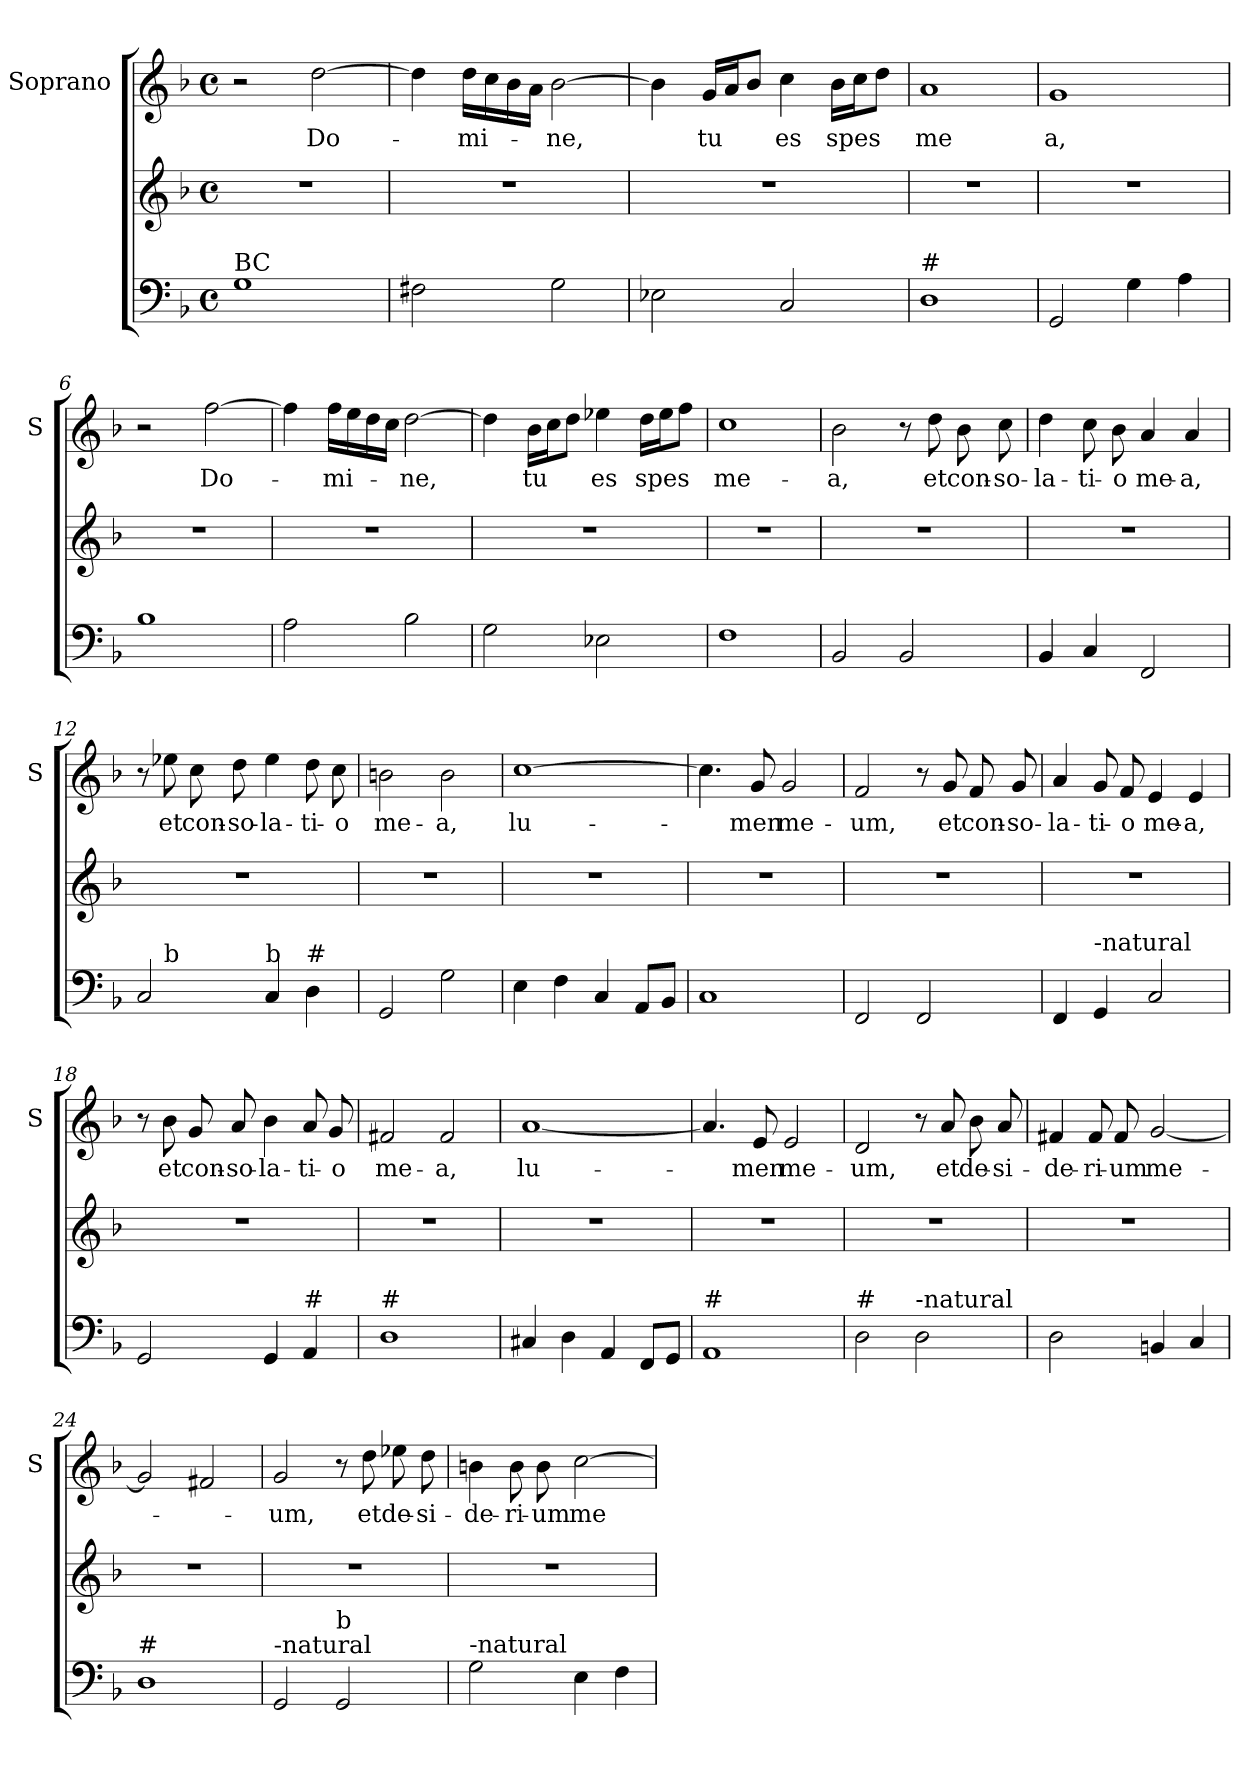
**kern	**kern	**kern	**text
*part2	*part2	*part1	*part1
*staff3	*staff2	*staff1	*staff1
*	*	*I"Soprano	*
*	*	*I'S	*
*clefF4	*clefG2	*clefG2	*
*k[b-]	*k[b-]	*k[b-]	*
*F:	*F:	*F:	*
*M4/4	*M4/4	*M4/4	*
*met(c)	*met(c)	*met(c)	*
=1	=1	=1	=1
!LO:TX:a:t=BC	!	!	!
1G	1r	2r	.
!	!	!	!LO:LY:b
.	.	[2dd\	Do-
=2	=2	=2	=2
2F#X\	1r	4dd\]	.
!	!	!	!LO:LY:b
.	.	16dd\LL	-mi-
.	.	16cc\	.
.	.	16b-\	.
.	.	16a\JJ	.
!	!	!	!LO:LY:b
2G\	.	[2b-\	-ne,
=3	=3	=3	=3
2E-X\	1r	4b-\]	.
!	!	!	!LO:LY:b
.	.	16g/LL	tu
.	.	16a/J	.
.	.	8b-/J	.
!	!	!	!LO:LY:b
2C/	.	4cc\	es
!	!	!	!LO:LY:b
.	.	16b-\LL	spes
.	.	16cc\J	.
.	.	8dd\J	.
=4	=4	=4	=4
!LO:TX:a:t=#	!	!	!
!	!	!	!LO:LY:b
1D	1r	1a	me
=5	=5	=5	=5
!	!	!	!LO:LY:b
2GG/	1r	1g	a,
4G\	.	.	.
4A\	.	.	.
!!LO:LB:g=z
=6	=6	=6	=6
1B-	1r	2r	.
!	!	!	!LO:LY:b
.	.	[2ff\	Do-
=7	=7	=7	=7
2A\	1r	4ff\]	.
!	!	!	!LO:LY:b
.	.	16ff\LL	-mi-
.	.	16ee\	.
.	.	16dd\	.
.	.	16cc\JJ	.
!	!	!	!LO:LY:b
2B-\	.	[2dd\	-ne,
=8	=8	=8	=8
2G\	1r	4dd\]	.
!	!	!	!LO:LY:b
.	.	16b-\LL	tu
.	.	16cc\J	.
.	.	8dd\J	.
!	!	!	!LO:LY:b
2E-X\	.	4ee-X\	es
!	!	!	!LO:LY:b
.	.	16dd\LL	spes
.	.	16ee-\J	.
.	.	8ff\J	.
=9	=9	=9	=9
!	!	!	!LO:LY:b
1F	1r	1cc	me-
=10	=10	=10	=10
!	!	!	!LO:LY:b
2BB-/	1r	2b-\	-a,
2BB-/	.	8r	.
!	!	!	!LO:LY:b
.	.	8dd\	et
!	!	!	!LO:LY:b
.	.	8b-\	con-
!	!	!	!LO:LY:b
.	.	8cc\	-so-
!!LO:LB:g=z
=11	=11	=11	=11
!	!	!	!LO:LY:b
4BB-/	1r	4dd\	-la-
!	!	!	!LO:LY:b
4C/	.	8cc\	-ti-
!	!	!	!LO:LY:b
.	.	8b-\	-o
!	!	!	!LO:LY:b
2FF/	.	4a/	me-
!	!	!	!LO:LY:b
.	.	4a/	-a,
=12	=12	=12	=12
*^	*	*	*
2C/	8ryy	1r	8r	.
!	!LO:TX:a:t=b	!	!	!
!	!	!	!	!LO:LY:b
.	2..ryy	.	8ee-X\	et
!	!	!	!	!LO:LY:b
.	.	.	8cc\	con-
!	!	!	!	!LO:LY:b
.	.	.	8dd\	-so-
!LO:TX:a:t=b	!	!	!	!
!	!	!	!	!LO:LY:b
4C/	.	.	4ee-\	-la-
!LO:TX:a:t=#	!	!	!	!
!	!	!	!	!LO:LY:b
4D\	.	.	8dd\	-ti-
!	!	!	!	!LO:LY:b
.	.	.	8cc\	-o
=13	=13	=13	=13	=13
!LO:TX:a:t=-natural	!	!	!	!
!	!	!	!	!LO:LY:b
*v	*v	*	*	*
2GG/	1r	2bn\	me-
!	!	!	!LO:LY:b
2G\	.	2b\	-a,
=14	=14	=14	=14
!	!	!	!LO:LY:b
4E\	1r	[1cc	lu-
4F\	.	.	.
4C/	.	.	.
8AA/L	.	.	.
8BB-/J	.	.	.
=15	=15	=15	=15
1C	1r	4.cc\]	.
!	!	!	!LO:LY:b
.	.	8g/	-men
!	!	!	!LO:LY:b
.	.	2g/	me-
!!LO:PB:g=z
=16	=16	=16	=16
!	!	!	!LO:LY:b
2FF/	1r	2f/	-um,
2FF/	.	8r	.
!	!	!	!LO:LY:b
.	.	8g/	et
!	!	!	!LO:LY:b
.	.	8f/	con-
!	!	!	!LO:LY:b
.	.	8g/	-so-
=17	=17	=17	=17
!	!	!	!LO:LY:b
4FF/	1r	4a/	-la-
!LO:TX:a:t=-natural	!	!	!
!	!	!	!LO:LY:b
4GG/	.	8g/	-ti-
!	!	!	!LO:LY:b
.	.	8f/	-o
!	!	!	!LO:LY:b
2C/	.	4e/	me-
!	!	!	!LO:LY:b
.	.	4e/	-a,
=18	=18	=18	=18
2GG/	1r	8r	.
!	!	!	!LO:LY:b
.	.	8b-\	et
!	!	!	!LO:LY:b
.	.	8g/	con-
!	!	!	!LO:LY:b
.	.	8a/	-so-
!	!	!	!LO:LY:b
4GG/	.	4b-\	-la-
!LO:TX:a:t=#	!	!	!
!	!	!	!LO:LY:b
4AA/	.	8a/	-ti-
!	!	!	!LO:LY:b
.	.	8g/	-o
=19	=19	=19	=19
!LO:TX:a:t=#	!	!	!
!	!	!	!LO:LY:b
1D	1r	2f#X/	me-
!	!	!	!LO:LY:b
.	.	2f#/	-a,
=20	=20	=20	=20
!	!	!	!LO:LY:b
4C#X/	1r	[1a	lu-
4D\	.	.	.
4AA/	.	.	.
8FF/L	.	.	.
8GG/J	.	.	.
!!LO:LB:g=z
=21	=21	=21	=21
!LO:TX:a:t=#	!	!	!
1AA	1r	4.a/]	.
!	!	!	!LO:LY:b
.	.	8e/	-men
!	!	!	!LO:LY:b
.	.	2e/	me-
=22	=22	=22	=22
!LO:TX:a:t=#	!	!	!
!	!	!	!LO:LY:b
2D\	1r	2d/	-um,
!LO:TX:a:t=-natural	!	!	!
2D\	.	8r	.
!	!	!	!LO:LY:b
.	.	8a/	et
!	!	!	!LO:LY:b
.	.	8b-\	de-
!	!	!	!LO:LY:b
.	.	8a/	-si-
=23	=23	=23	=23
!	!	!	!LO:LY:b
2D\	1r	4f#X/	-de-
!	!	!	!LO:LY:b
.	.	8f#/	-ri-
!	!	!	!LO:LY:b
.	.	8f#/	-um
!	!	!	!LO:LY:b
4BBn/	.	[2g/	me-
4C/	.	.	.
=24	=24	=24	=24
!LO:TX:a:t=#	!	!	!
1D	1r	2g/]	.
.	.	2f#X/	.
=25	=25	=25	=25
!LO:TX:a:t=-natural	!	!	!
!	!	!	!LO:LY:b
2GG/	1r	2g/	-um,
!LO:TX:a:t=b	!	!	!
2GG/	.	8r	.
!	!	!	!LO:LY:b
.	.	8dd\	et
!	!	!	!LO:LY:b
.	.	8ee-X\	de-
!	!	!	!LO:LY:b
.	.	8dd\	-si-
!!LO:LB:g=z
=26	=26	=26	=26
!LO:TX:a:t=-natural	!	!	!
!	!	!	!LO:LY:b
2G\	1r	4bn\	-de-
!	!	!	!LO:LY:b
.	.	8b\	-ri-
!	!	!	!LO:LY:b
.	.	8b\	-um
!	!	!	!LO:LY:b
4E\	.	[2cc\	me-
4F\	.	.	.
=	=	=	=
*-	*-	*-	*-
